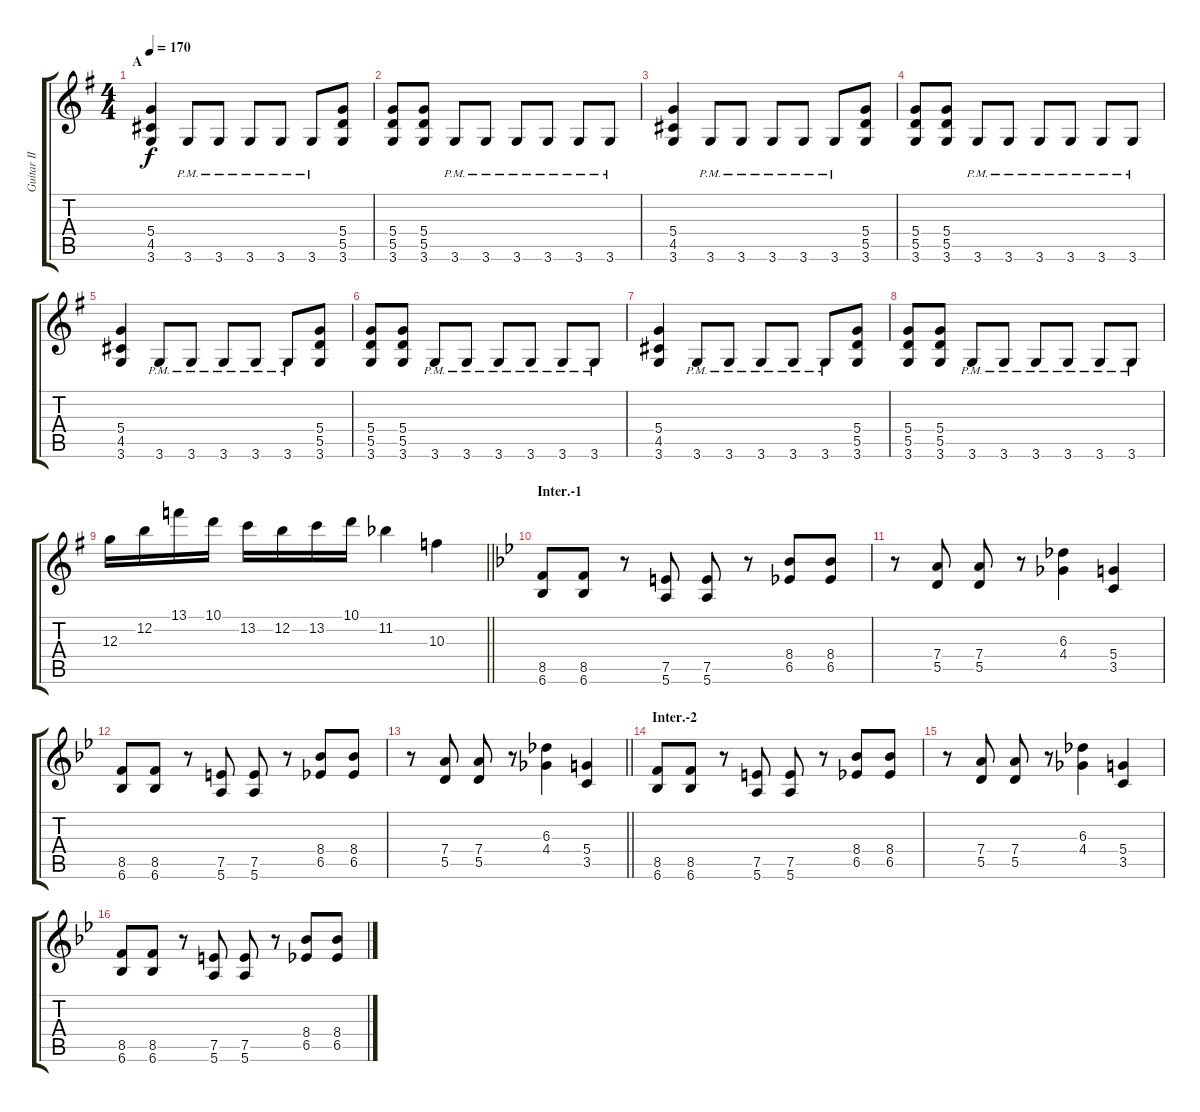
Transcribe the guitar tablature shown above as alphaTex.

\track ("Guitar II (Kawaguchi Norimi/\"Christina\")" "Guitar II ") {instrument overdrivenguitar}
\staff {score tabs}
\tuning (E4 B3 G3 D3 A2 E2) {hide}
\ts (4 4)
\section ("" "A")
\tempo 170
\clef g2
\ks g
(5.4 4.5 3.6).4{dy f} 3.6{pm}.8 3.6{pm}.8 3.6{pm}.8 3.6{pm}.8 3.6{pm}.8 (5.4 5.5 3.6).8 |
(5.4 5.5 3.6).8 (5.4 5.5 3.6).8 3.6{pm}.8 3.6{pm}.8 3.6{pm}.8 3.6{pm}.8 3.6{pm}.8 3.6{pm}.8 |
(5.4 4.5 3.6).4 3.6{pm}.8 3.6{pm}.8 3.6{pm}.8 3.6{pm}.8 3.6{pm}.8 (5.4 5.5 3.6).8 |
(5.4 5.5 3.6).8 (5.4 5.5 3.6).8 3.6{pm}.8 3.6{pm}.8 3.6{pm}.8 3.6{pm}.8 3.6{pm}.8 3.6{pm}.8 |
(5.4 4.5 3.6).4 3.6{pm}.8 3.6{pm}.8 3.6{pm}.8 3.6{pm}.8 3.6{pm}.8 (5.4 5.5 3.6).8 |
(5.4 5.5 3.6).8 (5.4 5.5 3.6).8 3.6{pm}.8 3.6{pm}.8 3.6{pm}.8 3.6{pm}.8 3.6{pm}.8 3.6{pm}.8 |
(5.4 4.5 3.6).4 3.6{pm}.8 3.6{pm}.8 3.6{pm}.8 3.6{pm}.8 3.6{pm}.8 (5.4 5.5 3.6).8 |
(5.4 5.5 3.6).8 (5.4 5.5 3.6).8 3.6{pm}.8 3.6{pm}.8 3.6{pm}.8 3.6{pm}.8 3.6{pm}.8 3.6{pm}.8 |
\barLineRight lightlight
12.3.16 12.2.16 13.1.16 10.1.16 13.2.16 12.2.16 13.2.16 10.1.16 11.2{acc b}.4 10.3.4 |
\section ("" "Inter.-1")
\ks bb
(8.5 6.6).8 (8.5 6.6).8 r.8 (7.5 5.6).8 (7.5 5.6).8 r.8 (8.4 6.5).8 (8.4 6.5).8 |
r.8 (7.4 5.5).8 (7.4 5.5).8 r.8 (6.3 4.4).4 (5.4 3.5).4 |
(8.5 6.6).8 (8.5 6.6).8 r.8 (7.5 5.6).8 (7.5 5.6).8 r.8 (8.4 6.5).8 (8.4 6.5).8 |
\barLineRight lightlight
r.8 (7.4 5.5).8 (7.4 5.5).8 r.8 (6.3 4.4).4 (5.4 3.5).4 |
\section ("" "Inter.-2")
(8.5 6.6).8 (8.5 6.6).8 r.8 (7.5 5.6).8 (7.5 5.6).8 r.8 (8.4 6.5).8 (8.4 6.5).8 |
r.8 (7.4 5.5).8 (7.4 5.5).8 r.8 (6.3 4.4).4 (5.4 3.5).4 |
(8.5 6.6).8 (8.5 6.6).8 r.8 (7.5 5.6).8 (7.5 5.6).8 r.8 (8.4 6.5).8 (8.4 6.5).8
